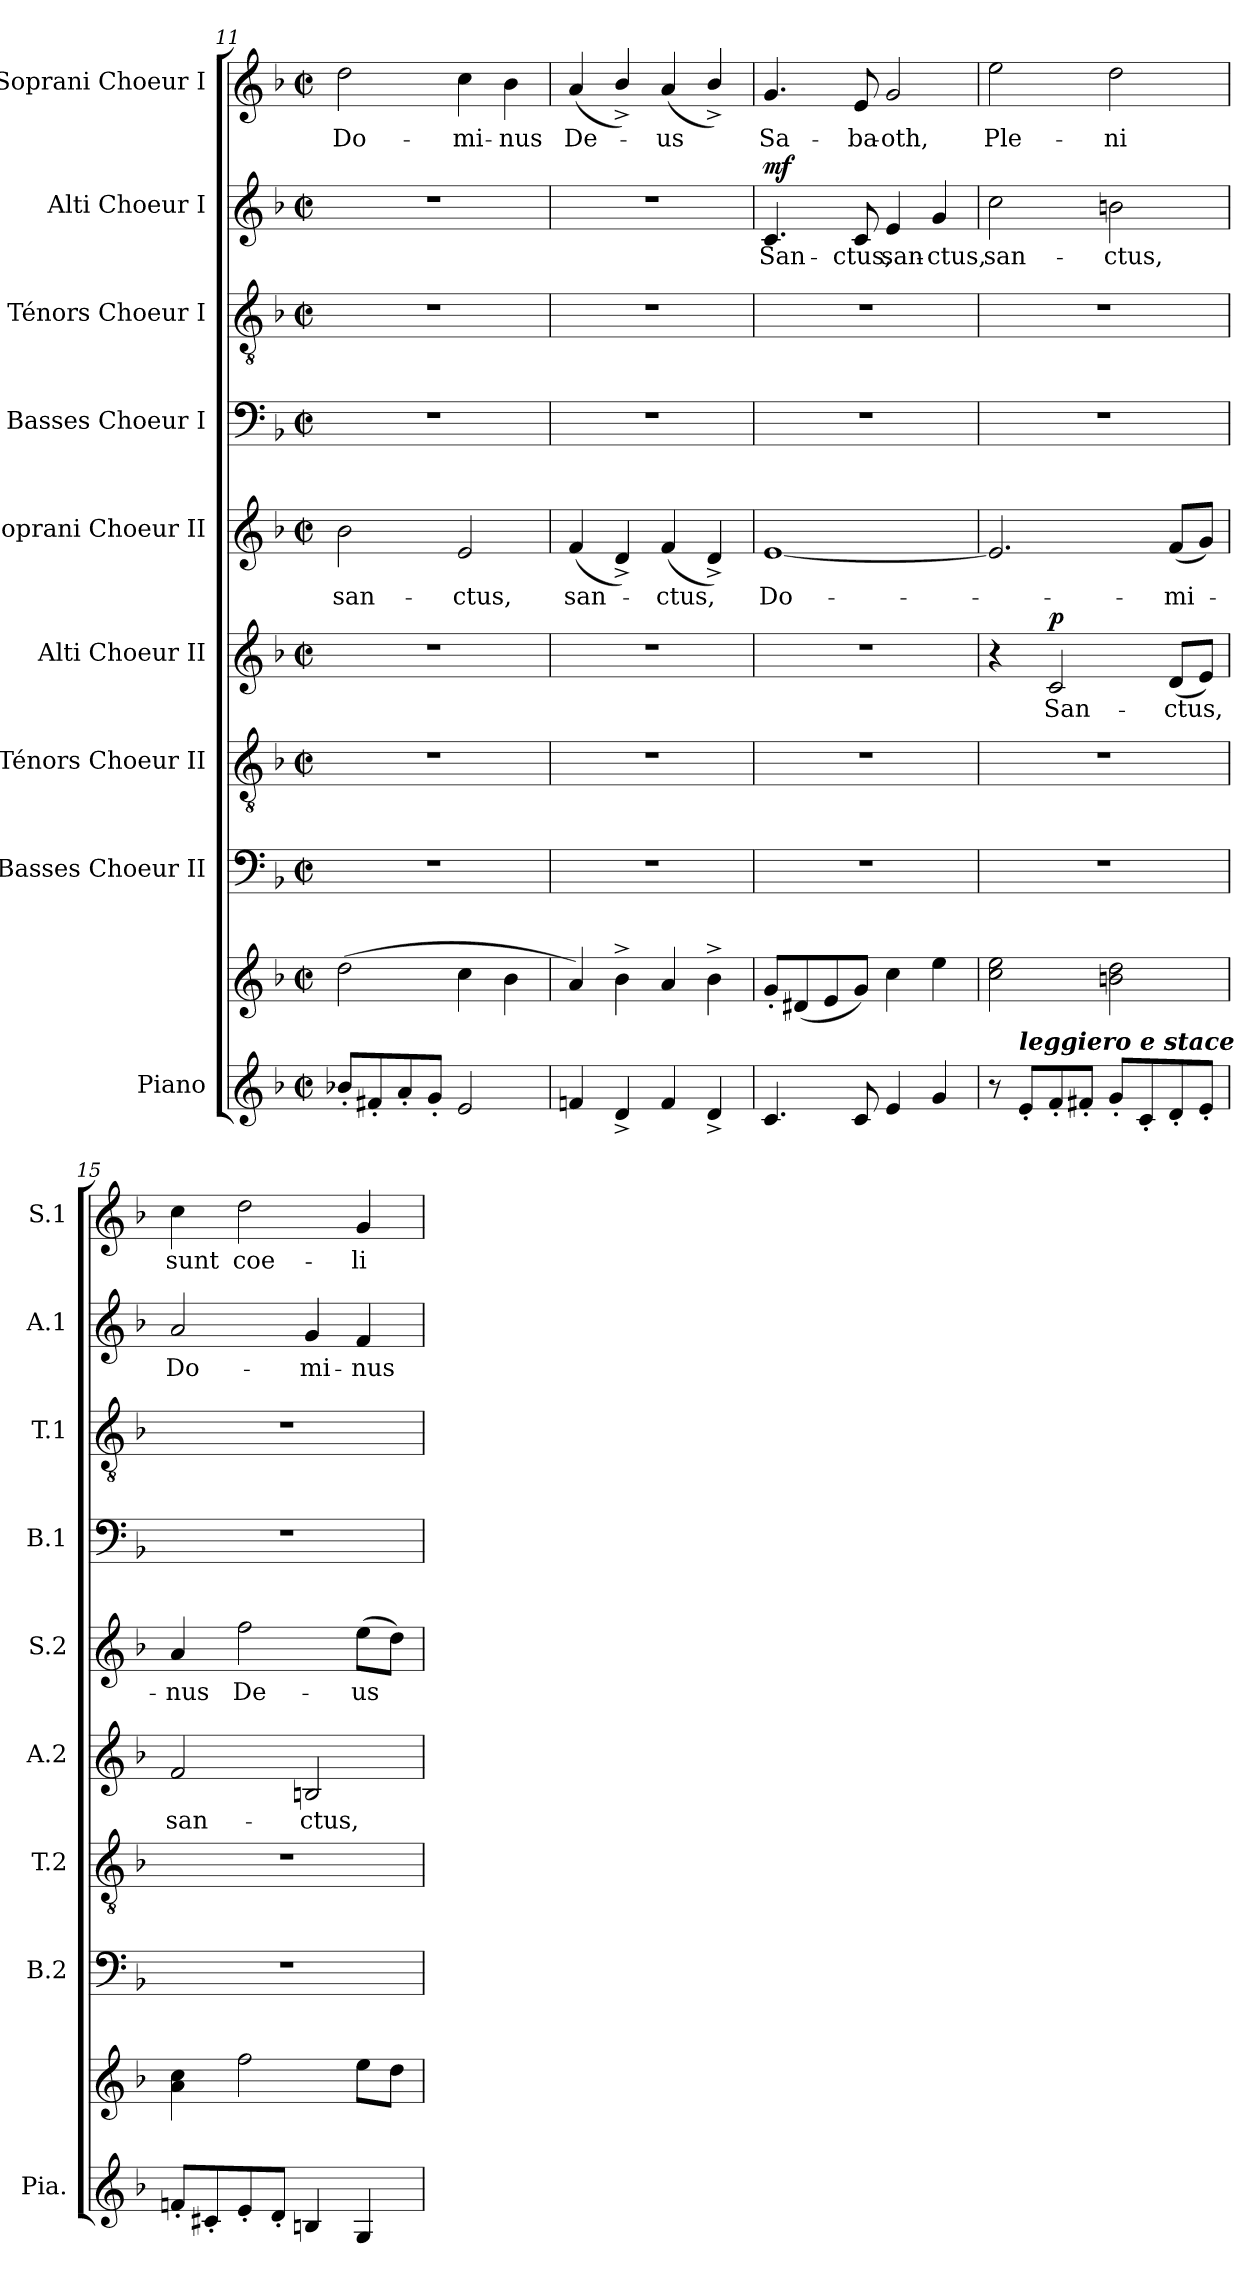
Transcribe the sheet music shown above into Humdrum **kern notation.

**kern	**kern	**kern	**kern	**kern	**text	**dynam	**kern	**text	**kern	**kern	**kern	**text	**dynam	**kern	**text
*part9	*part9	*part8	*part7	*part6	*part6	*part6	*part5	*part5	*part4	*part3	*part2	*part2	*part2	*part1	*part1
*staff10	*staff9	*staff8	*staff7	*staff6	*staff6	*staff6	*staff5	*staff5	*staff4	*staff3	*staff2	*staff2	*staff2	*staff1	*staff1
*I"Piano	*	*I"Basses Choeur II	*I"Ténors Choeur II	*I"Alti Choeur II	*	*	*I"Soprani Choeur II	*	*I"Basses Choeur I	*I"Ténors Choeur I	*I"Alti Choeur I	*	*	*I"Soprani Choeur I	*
*I'Pia.	*	*I'B.2	*I'T.2	*I'A.2	*	*	*I'S.2	*	*I'B.1	*I'T.1	*I'A.1	*	*	*I'S.1	*
*clefG2	*clefG2	*clefF4	*clefGv2	*clefG2	*	*	*clefG2	*	*clefF4	*clefGv2	*clefG2	*	*	*clefG2	*
*k[b-]	*k[b-]	*k[b-]	*k[b-]	*k[b-]	*	*	*k[b-]	*	*k[b-]	*k[b-]	*k[b-]	*	*	*k[b-]	*
*M2/2	*M2/2	*M2/2	*M2/2	*M2/2	*	*	*M2/2	*	*M2/2	*M2/2	*M2/2	*	*	*M2/2	*
*met(c|)	*met(c|)	*met(c|)	*met(c|)	*met(c|)	*	*	*met(c|)	*	*met(c|)	*met(c|)	*met(c|)	*	*	*met(c|)	*
=11	=11	=11	=11	=11	=11	=11	=11	=11	=11	=11	=11	=11	=11	=11	=11
8b-X'/L	(2dd\	1r	1r	1r	.	.	2b-\	san-	1r	1r	1r	.	.	2dd\	Do-
8f#X'/	.	.	.	.	.	.	.	.	.	.	.	.	.	.	.
8a'/	.	.	.	.	.	.	.	.	.	.	.	.	.	.	.
8g'/J	.	.	.	.	.	.	.	.	.	.	.	.	.	.	.
2e/	4cc\	.	.	.	.	.	2e/	-ctus,	.	.	.	.	.	4cc\	-mi-
.	4b-\	.	.	.	.	.	.	.	.	.	.	.	.	4b-\	-nus
!!LO:PB:g=z
=12	=12	=12	=12	=12	=12	=12	=12	=12	=12	=12	=12	=12	=12	=12	=12
4fn/	4a/)	1r	1r	1r	.	.	(4f/	san-	1r	1r	1r	.	.	(4a/	De-
4d^/	4b-^\	.	.	.	.	.	4d^/)	.	.	.	.	.	.	4b-^/)	.
4f/	4a/	.	.	.	.	.	(4f/	-ctus,	.	.	.	.	.	(4a/	-us
4d^/	4b-^\	.	.	.	.	.	4d^/)	.	.	.	.	.	.	4b-^/)	.
=13	=13	=13	=13	=13	=13	=13	=13	=13	=13	=13	=13	=13	=13	=13	=13
!	!	!	!	!	!	!	!	!	!	!	!	!	!LO:DY:a	!	!
4.c/	8g'/L	1r	1r	1r	.	.	[1e	Do-	1r	1r	4.c/	San-	mf	4.g/	Sa-
.	(8d#X/	.	.	.	.	.	.	.	.	.	.	.	.	.	.
.	8e/	.	.	.	.	.	.	.	.	.	.	.	.	.	.
8c/	8g/J)	.	.	.	.	.	.	.	.	.	8c/	-ctus,	.	8e/	-ba-
4e/	4cc\	.	.	.	.	.	.	.	.	.	4e/	san-	.	2g/	-oth,
4g/	4ee\	.	.	.	.	.	.	.	.	.	4g/	-ctus,	.	.	.
=14	=14	=14	=14	=14	=14	=14	=14	=14	=14	=14	=14	=14	=14	=14	=14
8r	2cc\ 2ee\	1r	1r	4r	.	.	2.e/]	.	1r	1r	2cc\	san-	.	2ee\	Ple-
!LO:TX:a:Bi:t=leggiero e stace	!	!	!	!	!	!	!	!	!	!	!	!	!	!	!
8e'/L	.	.	.	.	.	.	.	.	.	.	.	.	.	.	.
!	!	!	!	!	!	!LO:DY:a	!	!	!	!	!	!	!	!	!
8f'/	.	.	.	2c/	San-	p	.	.	.	.	.	.	.	.	.
8f#X'/J	.	.	.	.	.	.	.	.	.	.	.	.	.	.	.
8g'/L	2bn\ 2dd\	.	.	.	.	.	.	.	.	.	2bn\	-ctus,	.	2dd\	-ni
8c'/	.	.	.	.	.	.	.	.	.	.	.	.	.	.	.
8d'/	.	.	.	(8d/L	-ctus,	.	(8f/L	-mi-	.	.	.	.	.	.	.
8e'/J	.	.	.	8e/J)	.	.	8g/J)	.	.	.	.	.	.	.	.
=15	=15	=15	=15	=15	=15	=15	=15	=15	=15	=15	=15	=15	=15	=15	=15
8fn'/L	4a\ 4cc\	1r	1r	2f/	san-	.	4a/	-nus	1r	1r	2a/	Do-	.	4cc\	sunt
8c#X'/	.	.	.	.	.	.	.	.	.	.	.	.	.	.	.
8e'/	2ff\	.	.	.	.	.	2ff\	De-	.	.	.	.	.	2dd\	coe-
8d'/J	.	.	.	.	.	.	.	.	.	.	.	.	.	.	.
4Bn/	.	.	.	2Bn/	-ctus,	.	.	.	.	.	4g/	-mi-	.	.	.
4G/	8ee\L	.	.	.	.	.	(8ee\L	-us	.	.	4f/	-nus	.	4g/	-li
.	8dd\J	.	.	.	.	.	8dd\J)	.	.	.	.	.	.	.	.
=	=	=	=	=	=	=	=	=	=	=	=	=	=	=	=
*-	*-	*-	*-	*-	*-	*-	*-	*-	*-	*-	*-	*-	*-	*-	*-
